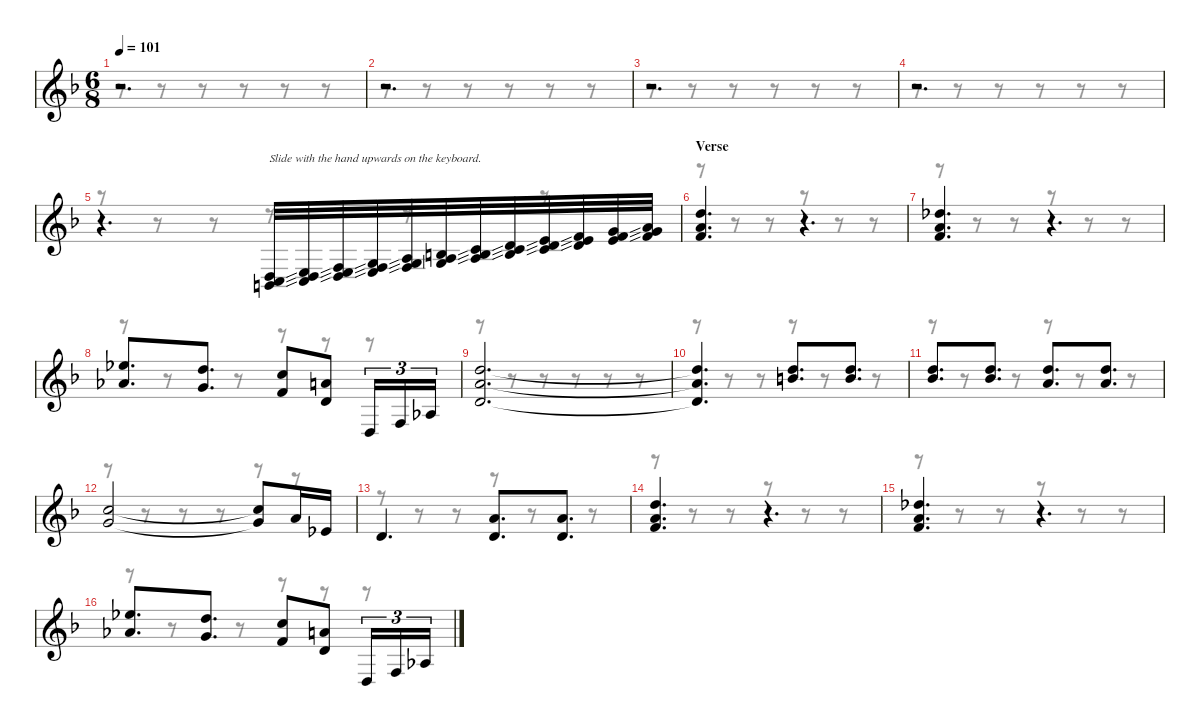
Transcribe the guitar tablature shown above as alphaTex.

\defaultSystemsLayout 4
\hideDynamics
\bracketExtendMode nobrackets
\singleTrackTrackNamePolicy hidden
\multiTrackTrackNamePolicy hidden
\otherSystemsTrackNameOrientation horizontal
\track ("P. Wiberg (Keyboards II)" "org.") {instrument rockorgan}
\staff {score}
\tuning (E4 A3 F3 D3 A2 D2)
\voice
\ts (6 8)
\tempo 101
\clef g2
\ks dminor
r.2{d dy f beam Up} |
r.2{d beam Up} |
r.2{d beam Up} |
r.2{d beam Up} |
r.4{d beam Up} (0.4{ss acc forcenatural} 3.5{ss acc forcenatural} 9.6{ss acc forcenatural}).32{txt "Slide with the hand upwards on the keyboard." beam Up} (2.4{ss acc forcenatural} 5.5{ss acc forcenatural} 10.6{ss acc forcenatural}).32{beam Up} (3.4{ss acc forcenatural} 7.5{ss acc forcenatural} 12.6{ss acc forcenatural}).32{beam Up} (5.4{ss acc forcenatural} 8.5{ss acc forcenatural} 14.6{ss acc forcenatural}).32{beam Up} (7.4{ss acc forcenatural} 10.5{ss acc forcenatural} 15.6{ss acc forcenatural}).32{beam Up} (9.4{ss acc forcenatural} 12.5{ss acc forcenatural} 17.6{ss acc forcenatural}).32{beam Up} (10.4{ss acc forcenatural} 14.5{ss acc forcenatural} 19.6{ss acc forcenatural}).32{beam Up} (12.4{ss acc forcenatural} 15.5{ss acc forcenatural} 21.6{ss acc forcenatural}).32{beam Up} (14.4{ss acc forcenatural} 17.5{ss acc forcenatural} 22.6{ss acc forcenatural}).32{beam Up} (15.4{acc forcenatural} 19.5{acc forcenatural} 24.6{acc forcenatural}).32{beam Up} (14.3{ss acc forcenatural} 15.4{ss acc forcenatural} 19.5{ss acc forcenatural}).32{beam Up} (16.3{acc forcenatural} 17.4{acc forcenatural} 20.5{acc forcenatural}).32{beam Up} |
\section ("" "Verse")
(17.2{acc forcenatural} 16.3{acc forcenatural} 15.4{acc forcenatural}).4{d beam Up} r.4{d beam Up} |
(16.2{acc b} 16.3{acc forcenatural} 15.4{acc forcenatural}).4{d beam Up} r.4{d beam Up} |
(18.2{acc b} 15.3{acc b}).8{d beam Up} (17.2{acc forcenatural} 14.3{acc forcenatural}).8{d beam Up} (15.2{acc forcenatural} 12.3{acc forcenatural}).8{beam Up} (12.2{acc forcenatural} 9.3{acc forcenatural}).8{beam Up} 12.6{acc forcenatural}.16{tu (3 2) beam Up} 15.6{acc forcenatural}.16{tu (3 2) beam Up} 18.6{acc b}.16{tu (3 2) beam Up} |
(10.1{acc forcenatural} 12.2{acc forcenatural} 9.3{acc forcenatural}).2{d beam Up} |
(10.1{t acc forcenatural} 12.2{t acc forcenatural} 9.3{t acc forcenatural}).4{d beam Up} (17.2{acc forcenatural} 18.3{acc forcenatural}).8{d beam Up} (17.2{acc forcenatural} 18.3{acc forcenatural}).8{d beam Up} |
(17.2{acc forcenatural} 17.3{acc b}).8{d beam Up} (17.2{acc forcenatural} 17.3{acc b}).8{d beam Up} (17.2{acc forcenatural} 16.3{acc forcenatural}).8{d beam Up} (17.2{acc forcenatural} 16.3{acc forcenatural}).8{d beam Up} |
(15.2{acc forcenatural} 14.3{acc forcenatural}).2{beam Up} (15.2{t acc forcenatural} 14.3{t acc forcenatural}).8{beam Up} 16.3{acc forcenatural}.16{beam Up} 13.4{acc b}.16{beam Up} |
9.3{acc forcenatural}.4{d beam Up} (12.2{acc forcenatural} 9.3{acc forcenatural}).8{d beam Up} (12.2{acc forcenatural} 9.3{acc forcenatural}).8{d beam Up} |
(17.2{acc forcenatural} 16.3{acc forcenatural} 15.4{acc forcenatural}).4{d beam Up} r.4{d beam Up} |
(16.2{acc b} 16.3{acc forcenatural} 15.4{acc forcenatural}).4{d beam Up} r.4{d beam Up} |
(18.2{acc b} 15.3{acc b}).8{d beam Up} (17.2{acc forcenatural} 14.3{acc forcenatural}).8{d beam Up} (15.2{acc forcenatural} 12.3{acc forcenatural}).8{beam Up} (12.2{acc forcenatural} 9.3{acc forcenatural}).8{beam Up} 12.6{acc forcenatural}.16{tu (3 2) beam Up} 15.6{acc forcenatural}.16{tu (3 2) beam Up} 18.6{acc b}.16{tu (3 2) beam Up}
\voice
\clef g2
\ottava regular
\simile none
\ks dminor
r.8{dy mf beam Down} r.8{beam Down} r.8{beam Down} r.8{beam Down} r.8{beam Down} r.8{beam Down} |
r.8{beam Down} r.8{beam Down} r.8{beam Down} r.8{beam Down} r.8{beam Down} r.8{beam Down} |
r.8{beam Down} r.8{beam Down} r.8{beam Down} r.8{beam Down} r.8{beam Down} r.8{beam Down} |
r.8{beam Down} r.8{beam Down} r.8{beam Down} r.8{beam Down} r.8{beam Down} r.8{beam Down} |
r.8{beam Down} r.8{beam Down} r.8{beam Down} r.8{beam Down} r.8{beam Down} r.8{beam Down} |
r.8{beam Down} r.8{beam Down} r.8{beam Down} r.8{beam Down} r.8{beam Down} r.8{beam Down} |
r.8{beam Down} r.8{beam Down} r.8{beam Down} r.8{beam Down} r.8{beam Down} r.8{beam Down} |
r.8{beam Down} r.8{beam Down} r.8{beam Down} r.8{beam Down} r.8{beam Down} r.8{beam Down} |
r.8{beam Down} r.8{beam Down} r.8{beam Down} r.8{beam Down} r.8{beam Down} r.8{beam Down} |
r.8{beam Down} r.8{beam Down} r.8{beam Down} r.8{beam Down} r.8{beam Down} r.8{beam Down} |
r.8{beam Down} r.8{beam Down} r.8{beam Down} r.8{beam Down} r.8{beam Down} r.8{beam Down} |
r.8{beam Down} r.8{beam Down} r.8{beam Down} r.8{beam Down} r.8{beam Down} r.8{beam Down} |
r.8{beam Down} r.8{beam Down} r.8{beam Down} r.8{beam Down} r.8{beam Down} r.8{beam Down} |
r.8{beam Down} r.8{beam Down} r.8{beam Down} r.8{beam Down} r.8{beam Down} r.8{beam Down} |
r.8{beam Down} r.8{beam Down} r.8{beam Down} r.8{beam Down} r.8{beam Down} r.8{beam Down} |
r.8{beam Down} r.8{beam Down} r.8{beam Down} r.8{beam Down} r.8{beam Down} r.8{beam Down}
